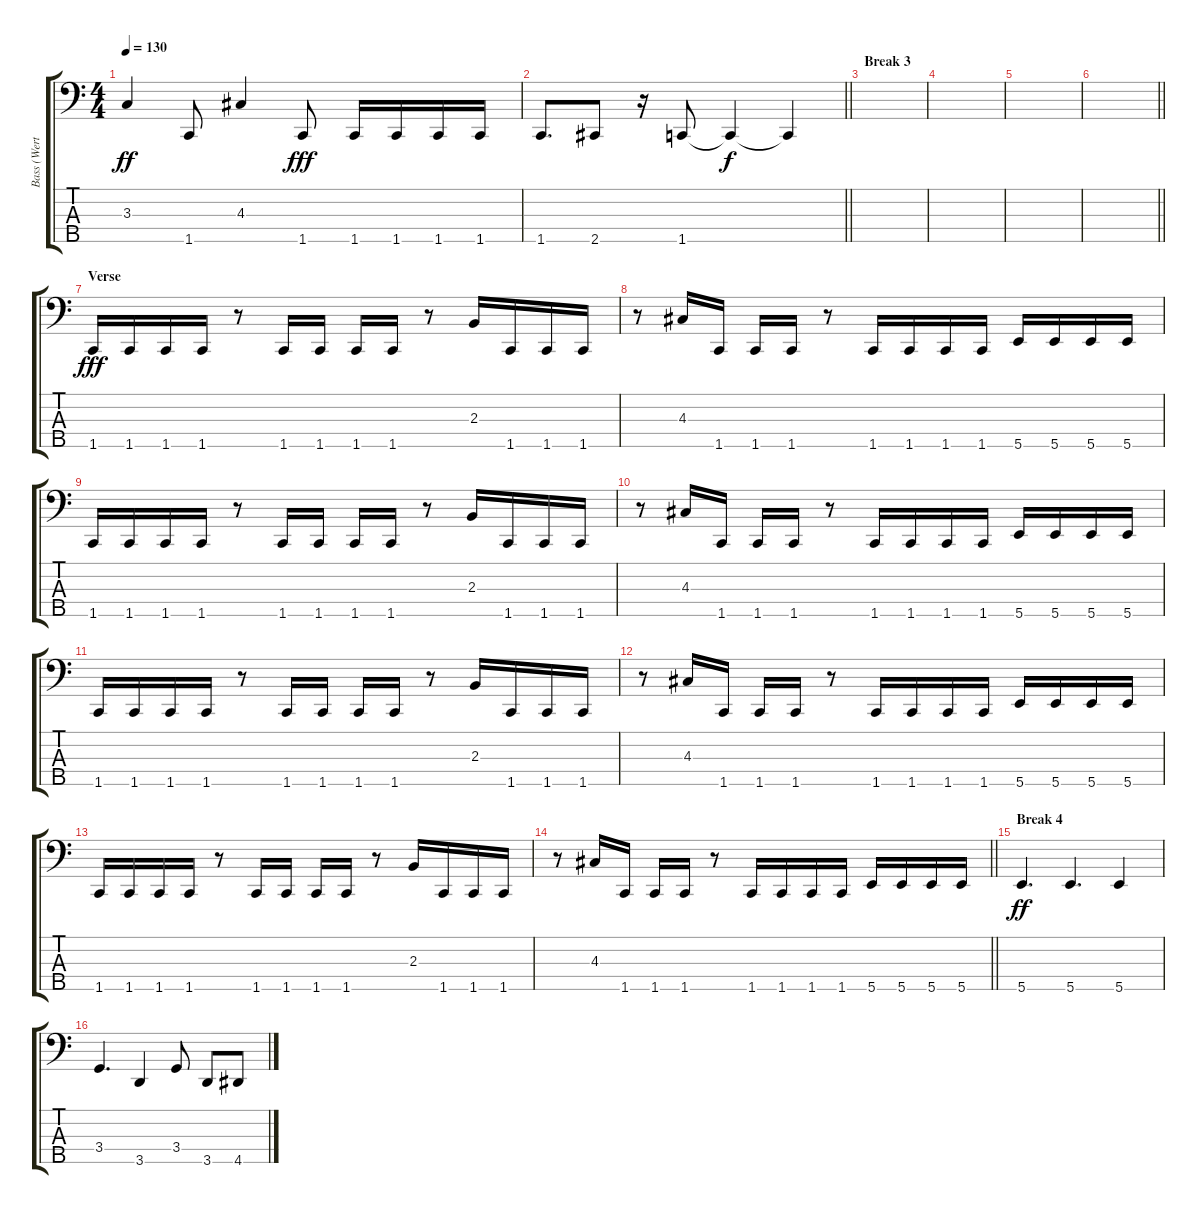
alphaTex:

\track ("Bass (Werther)" "Bass (Wert") {instrument electricbasspick}
\staff {score tabs}
\tuning (G2 D2 A1 E1 B0) {hide}
\ts (4 4)
\tempo 130
\clef f4
\ks c
3.3.4{dy ff} 1.5.8 4.3.4 1.5.8{dy fff} 1.5.16 1.5.16 1.5.16 1.5.16 |
\barLineRight lightlight
1.5.8{d} 2.5.8 r.16 1.5.8 1.5{t}.4{dy f} 1.5{t}.4 |
\section ("" "Break 3")
|
|
|
\barLineRight lightlight
|
\section ("" "Verse")
1.5.16{dy fff} 1.5.16 1.5.16 1.5.16 r.8 1.5.16 1.5.16 1.5.16 1.5.16 r.8 2.3.16 1.5.16 1.5.16 1.5.16 |
r.8 4.3.16 1.5.16 1.5.16 1.5.16 r.8 1.5.16 1.5.16 1.5.16 1.5.16 5.5.16 5.5.16 5.5.16 5.5.16 |
1.5.16 1.5.16 1.5.16 1.5.16 r.8 1.5.16 1.5.16 1.5.16 1.5.16 r.8 2.3.16 1.5.16 1.5.16 1.5.16 |
r.8 4.3.16 1.5.16 1.5.16 1.5.16 r.8 1.5.16 1.5.16 1.5.16 1.5.16 5.5.16 5.5.16 5.5.16 5.5.16 |
1.5.16 1.5.16 1.5.16 1.5.16 r.8 1.5.16 1.5.16 1.5.16 1.5.16 r.8 2.3.16 1.5.16 1.5.16 1.5.16 |
r.8 4.3.16 1.5.16 1.5.16 1.5.16 r.8 1.5.16 1.5.16 1.5.16 1.5.16 5.5.16 5.5.16 5.5.16 5.5.16 |
1.5.16 1.5.16 1.5.16 1.5.16 r.8 1.5.16 1.5.16 1.5.16 1.5.16 r.8 2.3.16 1.5.16 1.5.16 1.5.16 |
\barLineRight lightlight
r.8 4.3.16 1.5.16 1.5.16 1.5.16 r.8 1.5.16 1.5.16 1.5.16 1.5.16 5.5.16 5.5.16 5.5.16 5.5.16 |
\section ("" "Break 4")
5.5.4{d dy ff} 5.5.4{d} 5.5.4 |
3.4.4{d} 3.5.4 3.4.8 3.5.8 4.5.8
